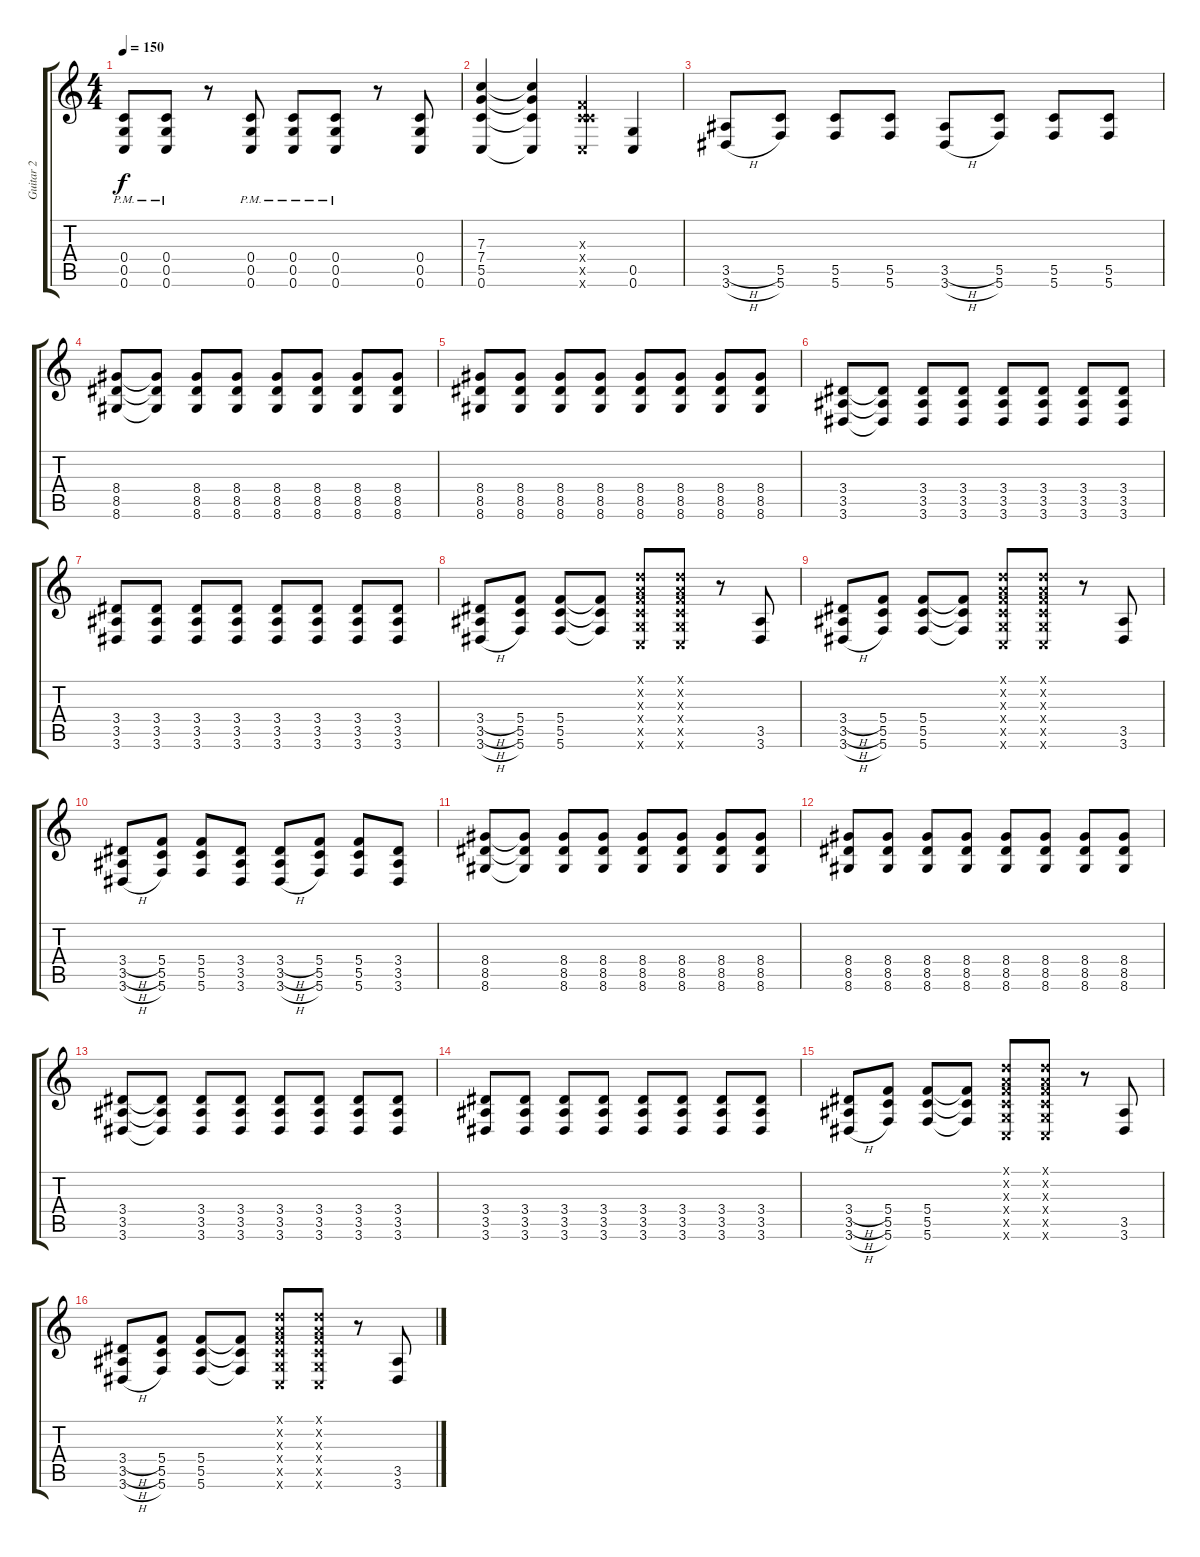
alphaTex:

\track ("Guitar 2" "Guitar 2") {instrument distortionguitar}
\staff {score tabs}
\tuning (D4 A3 F3 C3 G2 C2) {hide}
\ts (4 4)
\tempo 150
\clef g2
\ks c
(0.4{pm} 0.5{pm} 0.6{pm}).8{dy f} (0.4{pm} 0.5{pm} 0.6{pm}).8 r.8 (0.4{pm} 0.5{pm} 0.6{pm}).8 (0.4{pm} 0.5{pm} 0.6{pm}).8 (0.4{pm} 0.5{pm} 0.6{pm}).8 r.8 (0.4 0.5 0.6).8 |
(7.3 7.4 5.5 0.6).4 (7.3{t} 7.4{t} 5.5{t} 0.6{t}).4 (0.3{x} 0.4{x} 5.5{x} 0.6{x}).4 (0.5 0.6).4 |
(3.5{h} 3.6{h}).8 (5.5 5.6).8 (5.5 5.6).8 (5.5 5.6).8 (3.5{h} 3.6{h}).8 (5.5 5.6).8 (5.5 5.6).8 (5.5 5.6).8 |
(8.4 8.5 8.6).8 (8.4{t} 8.5{t} 8.6{t}).8 (8.4 8.5 8.6).8 (8.4 8.5 8.6).8 (8.4 8.5 8.6).8 (8.4 8.5 8.6).8 (8.4 8.5 8.6).8 (8.4 8.5 8.6).8 |
(8.4 8.5 8.6).8 (8.4 8.5 8.6).8 (8.4 8.5 8.6).8 (8.4 8.5 8.6).8 (8.4 8.5 8.6).8 (8.4 8.5 8.6).8 (8.4 8.5 8.6).8 (8.4 8.5 8.6).8 |
(3.4 3.5 3.6).8 (3.4{t} 3.5{t} 3.6{t}).8 (3.4 3.5 3.6).8 (3.4 3.5 3.6).8 (3.4 3.5 3.6).8 (3.4 3.5 3.6).8 (3.4 3.5 3.6).8 (3.4 3.5 3.6).8 |
(3.4 3.5 3.6).8 (3.4 3.5 3.6).8 (3.4 3.5 3.6).8 (3.4 3.5 3.6).8 (3.4 3.5 3.6).8 (3.4 3.5 3.6).8 (3.4 3.5 3.6).8 (3.4 3.5 3.6).8 |
(3.4{h} 3.5{h} 3.6{h}).8 (5.4 5.5 5.6).8 (5.4 5.5 5.6).8 (5.4{t} 5.5{t} 5.6{t}).8 (0.1{x} 0.2{x} 0.3{x} 0.4{x} 0.5{x} 0.6{x}).8 (0.1{x} 0.2{x} 0.3{x} 0.4{x} 0.5{x} 0.6{x}).8 r.8 (3.5 3.6).8 |
(3.4{h} 3.5{h} 3.6{h}).8 (5.4 5.5 5.6).8 (5.4 5.5 5.6).8 (5.4{t} 5.5{t} 5.6{t}).8 (0.1{x} 0.2{x} 0.3{x} 0.4{x} 0.5{x} 0.6{x}).8 (0.1{x} 0.2{x} 0.3{x} 0.4{x} 0.5{x} 0.6{x}).8 r.8 (3.5 3.6).8 |
(3.4{h} 3.5{h} 3.6{h}).8 (5.4 5.5 5.6).8 (5.4 5.5 5.6).8 (3.4 3.5 3.6).8 (3.4{h} 3.5{h} 3.6{h}).8 (5.4 5.5 5.6).8 (5.4 5.5 5.6).8 (3.4 3.5 3.6).8 |
(8.4 8.5 8.6).8 (8.4{t} 8.5{t} 8.6{t}).8 (8.4 8.5 8.6).8 (8.4 8.5 8.6).8 (8.4 8.5 8.6).8 (8.4 8.5 8.6).8 (8.4 8.5 8.6).8 (8.4 8.5 8.6).8 |
(8.4 8.5 8.6).8 (8.4 8.5 8.6).8 (8.4 8.5 8.6).8 (8.4 8.5 8.6).8 (8.4 8.5 8.6).8 (8.4 8.5 8.6).8 (8.4 8.5 8.6).8 (8.4 8.5 8.6).8 |
(3.4 3.5 3.6).8 (3.4{t} 3.5{t} 3.6{t}).8 (3.4 3.5 3.6).8 (3.4 3.5 3.6).8 (3.4 3.5 3.6).8 (3.4 3.5 3.6).8 (3.4 3.5 3.6).8 (3.4 3.5 3.6).8 |
(3.4 3.5 3.6).8 (3.4 3.5 3.6).8 (3.4 3.5 3.6).8 (3.4 3.5 3.6).8 (3.4 3.5 3.6).8 (3.4 3.5 3.6).8 (3.4 3.5 3.6).8 (3.4 3.5 3.6).8 |
(3.4{h} 3.5{h} 3.6{h}).8 (5.4 5.5 5.6).8 (5.4 5.5 5.6).8 (5.4{t} 5.5{t} 5.6{t}).8 (0.1{x} 0.2{x} 0.3{x} 0.4{x} 0.5{x} 0.6{x}).8 (0.1{x} 0.2{x} 0.3{x} 0.4{x} 0.5{x} 0.6{x}).8 r.8 (3.5 3.6).8 |
(3.4{h} 3.5{h} 3.6{h}).8 (5.4 5.5 5.6).8 (5.4 5.5 5.6).8 (5.4{t} 5.5{t} 5.6{t}).8 (0.1{x} 0.2{x} 0.3{x} 0.4{x} 0.5{x} 0.6{x}).8 (0.1{x} 0.2{x} 0.3{x} 0.4{x} 0.5{x} 0.6{x}).8 r.8 (3.5 3.6).8
